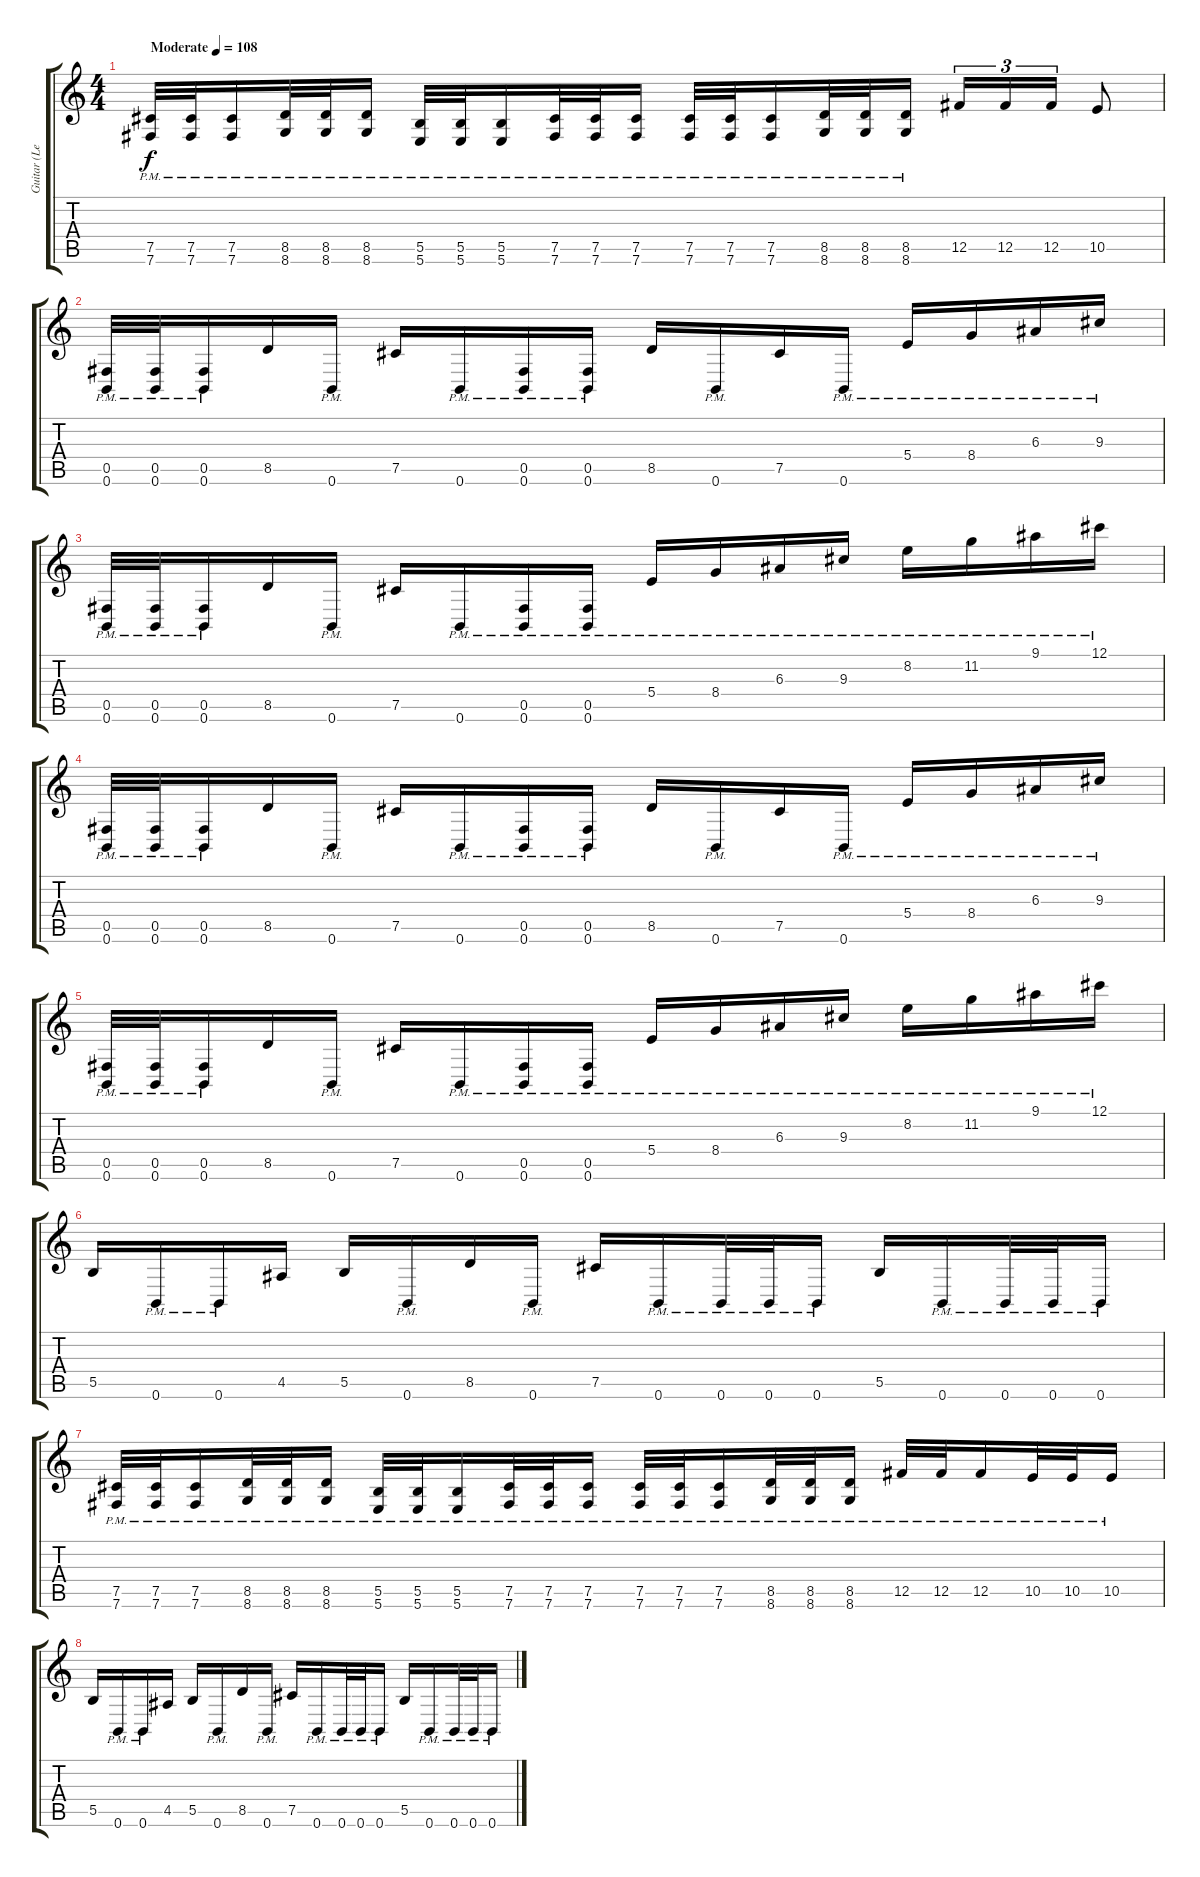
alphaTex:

\track ("Guitar (Left)" "Guitar (Le") {instrument distortionguitar}
\staff {score tabs}
\tuning (Db4 Ab3 E3 B2 Gb2 B1) {hide}
\ts (4 4)
\tempo (108 "Moderate")
\clef g2
\ks c
(7.5{pm} 7.6{pm}).32{dy f instrument distortionguitar} (7.5{pm} 7.6{pm}).32 (7.5{pm} 7.6{pm}).16 (8.5{pm} 8.6{pm}).32 (8.5{pm} 8.6{pm}).32 (8.5{pm} 8.6{pm}).16 (5.5{pm} 5.6{pm}).32 (5.5{pm} 5.6{pm}).32 (5.5{pm} 5.6{pm}).16 (7.5{pm} 7.6{pm}).32 (7.5{pm} 7.6{pm}).32 (7.5{pm} 7.6{pm}).16 (7.5{pm} 7.6{pm}).32 (7.5{pm} 7.6{pm}).32 (7.5{pm} 7.6{pm}).16 (8.5{pm} 8.6{pm}).32 (8.5{pm} 8.6{pm}).32 (8.5{pm} 8.6{pm}).16 12.5.16{tu (3 2)} 12.5.16{tu (3 2)} 12.5.16{tu (3 2)} 10.5.8 |
(0.5{pm} 0.6{pm}).32 (0.5{pm} 0.6{pm}).32 (0.5{pm} 0.6{pm}).16 8.5.16 0.6{pm}.16 7.5.16 0.6{pm}.16 (0.5{pm} 0.6{pm}).16 (0.5{pm} 0.6{pm}).16 8.5.16 0.6{pm}.16 7.5.16 0.6{pm}.16 5.4{pm}.16 8.4{pm}.16 6.3{pm}.16 9.3{pm}.16 |
(0.5{pm} 0.6{pm}).32 (0.5{pm} 0.6{pm}).32 (0.5{pm} 0.6{pm}).16 8.5.16 0.6{pm}.16 7.5.16 0.6{pm}.16 (0.5{pm} 0.6{pm}).16 (0.5{pm} 0.6{pm}).16 5.4{pm}.16 8.4{pm}.16 6.3{pm}.16 9.3{pm}.16 8.2{pm}.16 11.2{pm}.16 9.1{pm}.16 12.1{pm}.16 |
(0.5{pm} 0.6{pm}).32 (0.5{pm} 0.6{pm}).32 (0.5{pm} 0.6{pm}).16 8.5.16 0.6{pm}.16 7.5.16 0.6{pm}.16 (0.5{pm} 0.6{pm}).16 (0.5{pm} 0.6{pm}).16 8.5.16 0.6{pm}.16 7.5.16 0.6{pm}.16 5.4{pm}.16 8.4{pm}.16 6.3{pm}.16 9.3{pm}.16 |
(0.5{pm} 0.6{pm}).32 (0.5{pm} 0.6{pm}).32 (0.5{pm} 0.6{pm}).16 8.5.16 0.6{pm}.16 7.5.16 0.6{pm}.16 (0.5{pm} 0.6{pm}).16 (0.5{pm} 0.6{pm}).16 5.4{pm}.16 8.4{pm}.16 6.3{pm}.16 9.3{pm}.16 8.2{pm}.16 11.2{pm}.16 9.1{pm}.16 12.1{pm}.16 |
5.5.16 0.6{pm}.16 0.6{pm}.16 4.5.16 5.5.16 0.6{pm}.16 8.5.16 0.6{pm}.16 7.5.16 0.6{pm}.16 0.6{pm}.32 0.6{pm}.32 0.6{pm}.16 5.5.16 0.6{pm}.16 0.6{pm}.32 0.6{pm}.32 0.6{pm}.16 |
(7.5{pm} 7.6{pm}).32 (7.5{pm} 7.6{pm}).32 (7.5{pm} 7.6{pm}).16 (8.5{pm} 8.6{pm}).32 (8.5{pm} 8.6{pm}).32 (8.5{pm} 8.6{pm}).16 (5.5{pm} 5.6{pm}).32 (5.5{pm} 5.6{pm}).32 (5.5{pm} 5.6{pm}).16 (7.5{pm} 7.6{pm}).32 (7.5{pm} 7.6{pm}).32 (7.5{pm} 7.6{pm}).16 (7.5{pm} 7.6{pm}).32 (7.5{pm} 7.6{pm}).32 (7.5{pm} 7.6{pm}).16 (8.5{pm} 8.6{pm}).32 (8.5{pm} 8.6{pm}).32 (8.5{pm} 8.6{pm}).16 12.5{pm}.32 12.5{pm}.32 12.5{pm}.16 10.5{pm}.32 10.5{pm}.32 10.5{pm}.16 |
5.5.16 0.6{pm}.16 0.6{pm}.16 4.5.16 5.5.16 0.6{pm}.16 8.5.16 0.6{pm}.16 7.5.16 0.6{pm}.16 0.6{pm}.32 0.6{pm}.32 0.6{pm}.16 5.5.16 0.6{pm}.16 0.6{pm}.32 0.6{pm}.32 0.6{pm}.16
